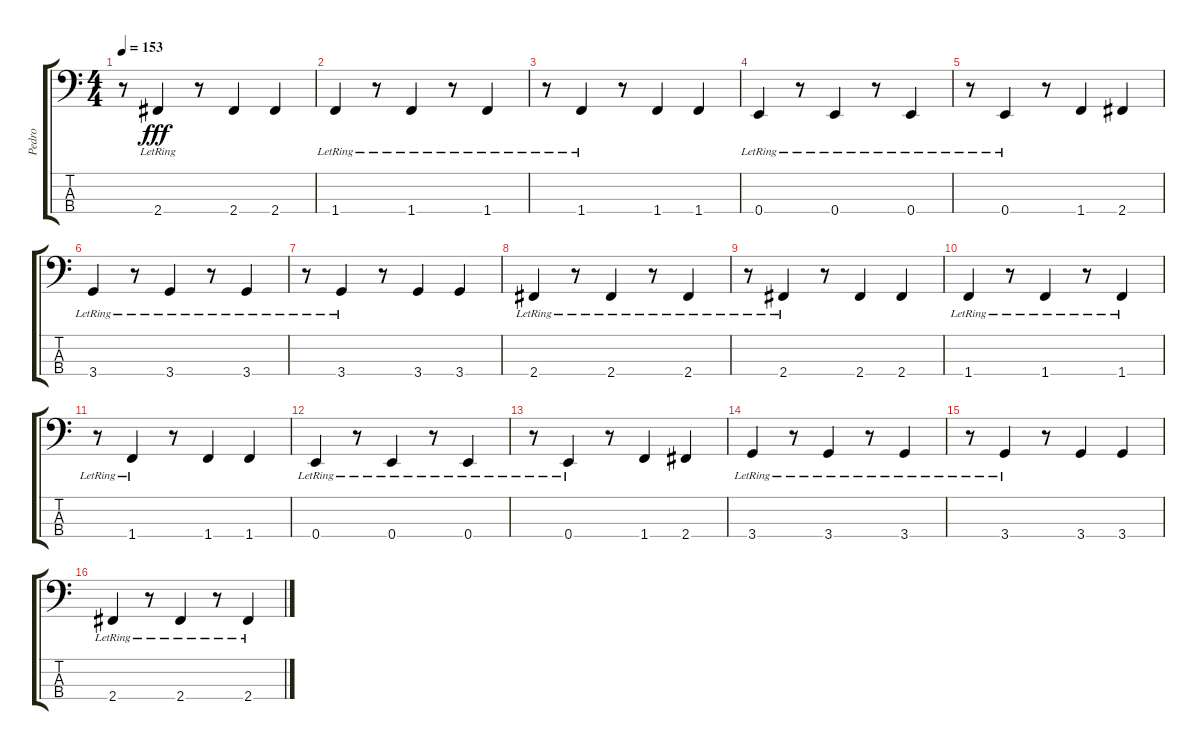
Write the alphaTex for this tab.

\track ("Pedro" "Pedro") {instrument electricbassfinger}
\staff {score tabs}
\tuning (G2 D2 A1 E1) {hide}
\ts (4 4)
\tempo 153
\clef f4
\ks c
r.8{dy fff} 2.4{lr}.4 r.8 2.4.4 2.4.4 |
1.4{lr}.4 r.8 1.4{lr}.4 r.8 1.4{lr}.4 |
r.8 1.4{lr}.4 r.8 1.4.4 1.4.4 |
0.4{lr}.4 r.8 0.4{lr}.4 r.8 0.4{lr}.4 |
r.8 0.4{lr}.4 r.8 1.4.4 2.4.4 |
3.4{lr}.4 r.8 3.4{lr}.4 r.8 3.4{lr}.4 |
r.8 3.4{lr}.4 r.8 3.4.4 3.4.4 |
2.4{lr}.4 r.8 2.4{lr}.4 r.8 2.4{lr}.4 |
r.8 2.4{lr}.4 r.8 2.4.4 2.4.4 |
1.4{lr}.4 r.8 1.4{lr}.4 r.8 1.4{lr}.4 |
r.8 1.4{lr}.4 r.8 1.4.4 1.4.4 |
0.4{lr}.4 r.8 0.4{lr}.4 r.8 0.4{lr}.4 |
r.8 0.4{lr}.4 r.8 1.4.4 2.4.4 |
3.4{lr}.4 r.8 3.4{lr}.4 r.8 3.4{lr}.4 |
r.8 3.4{lr}.4 r.8 3.4.4 3.4.4 |
2.4{lr}.4 r.8 2.4{lr}.4 r.8 2.4{lr}.4
